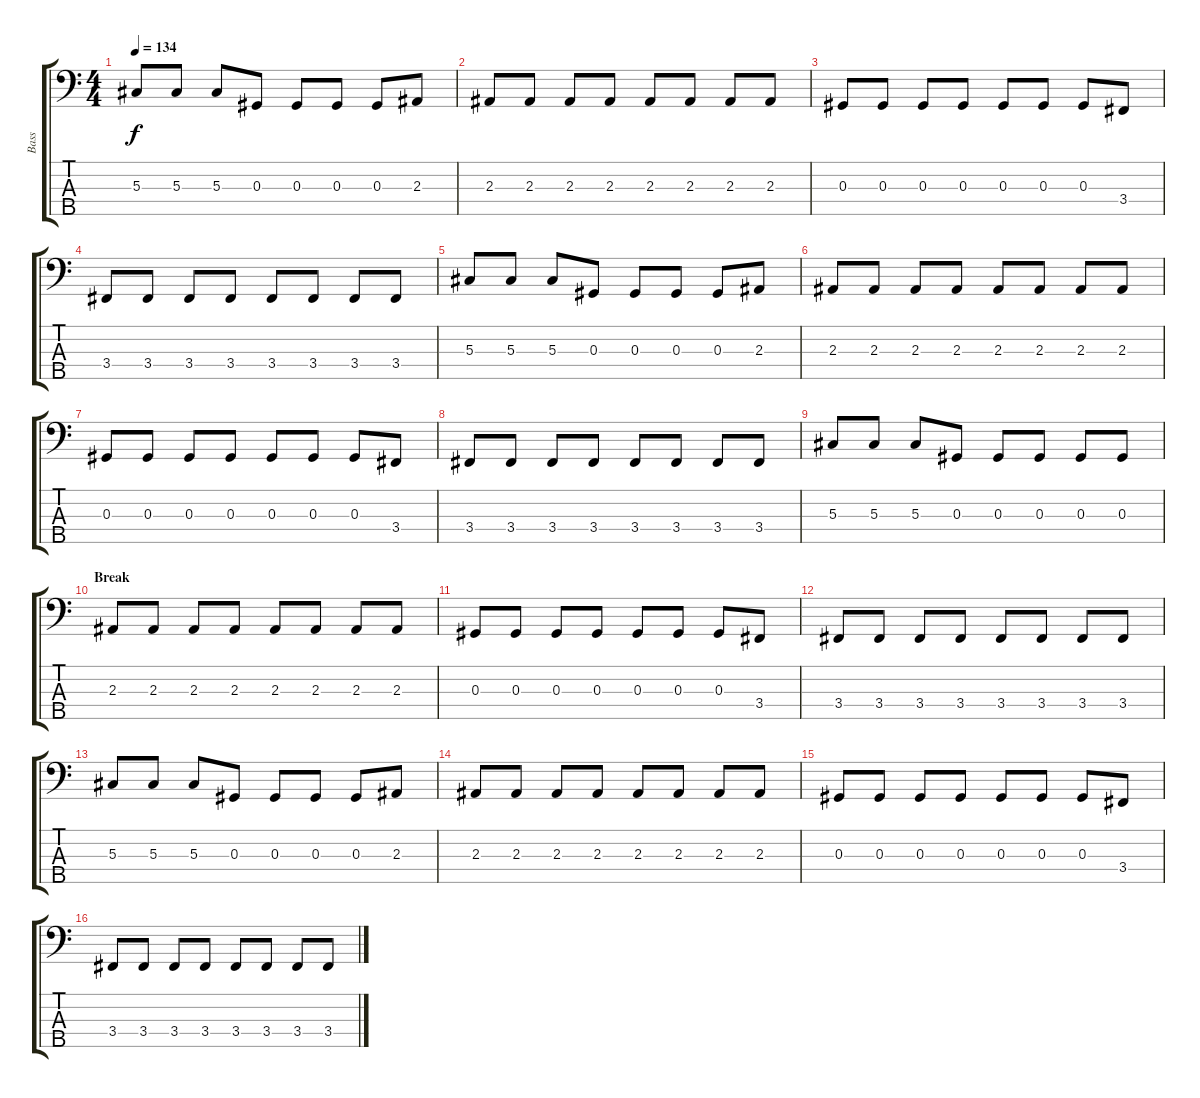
\track ("Bass" "Bass") {instrument electricbasspick}
\staff {score tabs}
\tuning (Gb2 Db2 Ab1 Eb1 Bb0) {hide}
\ts (4 4)
\tempo 134
\clef f4
\ks c
5.3.8{dy f} 5.3.8 5.3.8 0.3.8 0.3.8 0.3.8 0.3.8 2.3.8 |
2.3.8 2.3.8 2.3.8 2.3.8 2.3.8 2.3.8 2.3.8 2.3.8 |
0.3.8 0.3.8 0.3.8 0.3.8 0.3.8 0.3.8 0.3.8 3.4.8 |
3.4.8 3.4.8 3.4.8 3.4.8 3.4.8 3.4.8 3.4.8 3.4.8 |
5.3.8 5.3.8 5.3.8 0.3.8 0.3.8 0.3.8 0.3.8 2.3.8 |
2.3.8 2.3.8 2.3.8 2.3.8 2.3.8 2.3.8 2.3.8 2.3.8 |
0.3.8 0.3.8 0.3.8 0.3.8 0.3.8 0.3.8 0.3.8 3.4.8 |
3.4.8 3.4.8 3.4.8 3.4.8 3.4.8 3.4.8 3.4.8 3.4.8 |
5.3.8 5.3.8 5.3.8 0.3.8 0.3.8 0.3.8 0.3.8 0.3.8 |
\section ("" "Break")
2.3.8 2.3.8 2.3.8 2.3.8 2.3.8 2.3.8 2.3.8 2.3.8 |
0.3.8 0.3.8 0.3.8 0.3.8 0.3.8 0.3.8 0.3.8 3.4.8 |
3.4.8 3.4.8 3.4.8 3.4.8 3.4.8 3.4.8 3.4.8 3.4.8 |
5.3.8 5.3.8 5.3.8 0.3.8 0.3.8 0.3.8 0.3.8 2.3.8 |
2.3.8 2.3.8 2.3.8 2.3.8 2.3.8 2.3.8 2.3.8 2.3.8 |
0.3.8 0.3.8 0.3.8 0.3.8 0.3.8 0.3.8 0.3.8 3.4.8 |
3.4.8 3.4.8 3.4.8 3.4.8 3.4.8 3.4.8 3.4.8 3.4.8
